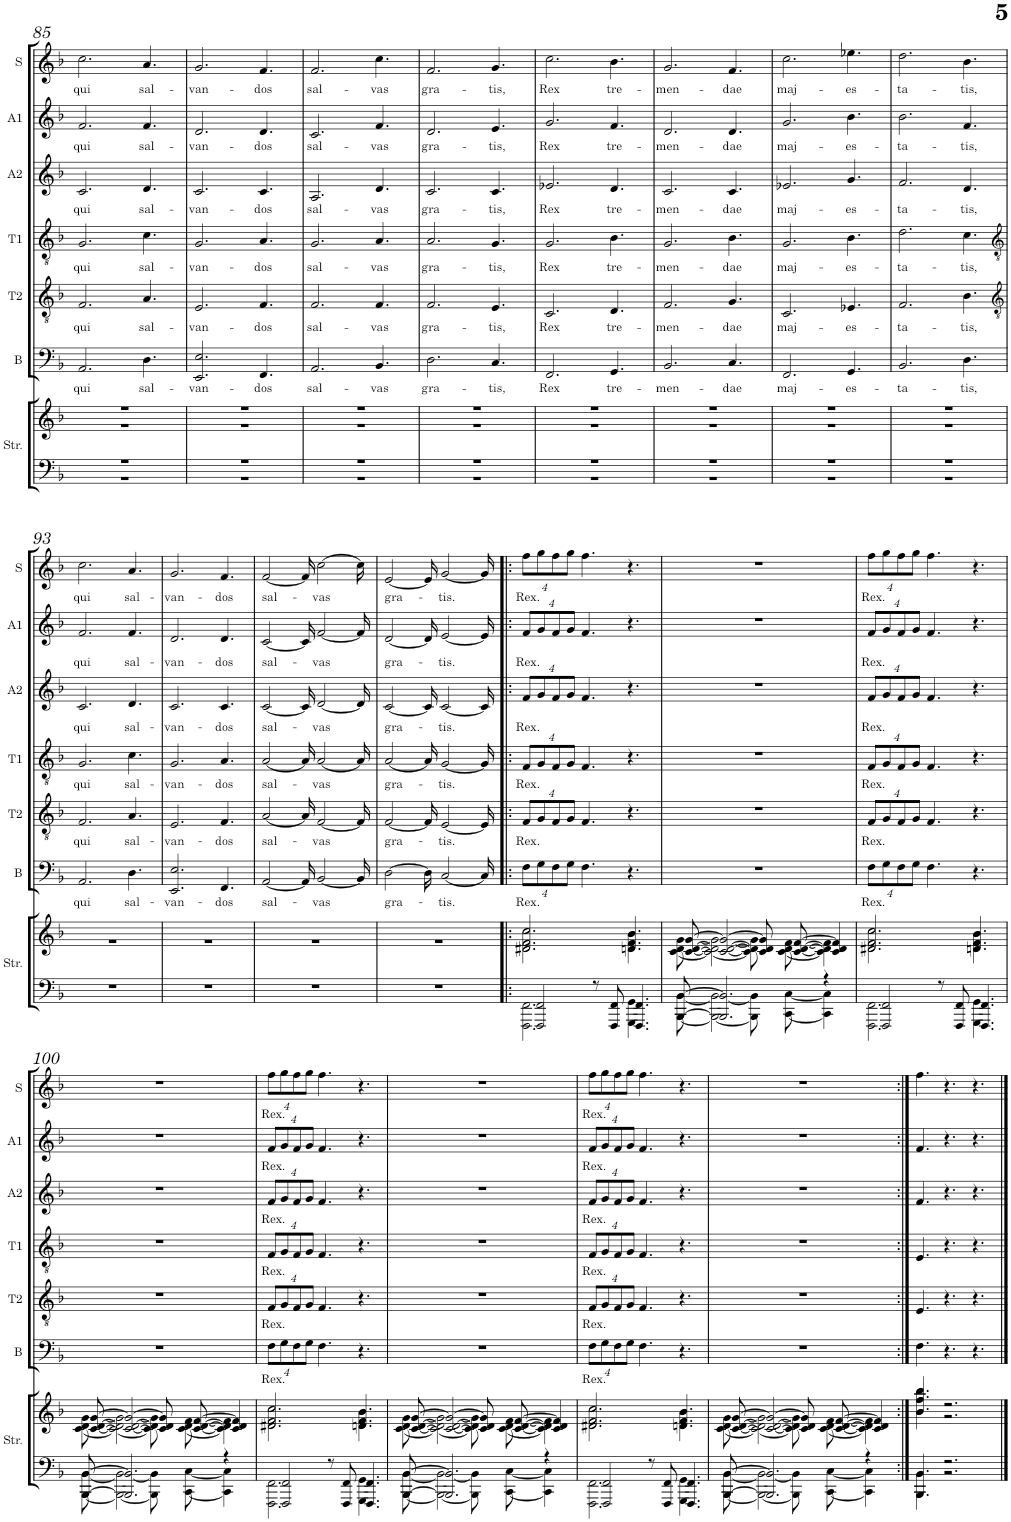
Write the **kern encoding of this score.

**kern	**kern	**kern	**text	**kern	**text	**kern	**text	**kern	**text	**kern	**text	**kern	**text
*part7	*part7	*part6	*part6	*part5	*part5	*part4	*part4	*part3	*part3	*part2	*part2	*part1	*part1
*staff8	*staff7	*staff6	*staff6	*staff5	*staff5	*staff4	*staff4	*staff3	*staff3	*staff2	*staff2	*staff1	*staff1
*I"Strings	*	*I"Bas	*	*I"Tenor 2	*	*I"Tenor 1	*	*I"Alt 2	*	*I"Alt 1	*	*I"Sopraan	*
*I'Str.	*	*I'B	*	*I'T2	*	*I'T1	*	*I'A2	*	*I'A1	*	*I'S	*
!!LO:PB:g=z
*clefF4	*clefG2	*clefF4	*	*clefGv2	*	*clefGv2	*	*clefG2	*	*clefG2	*	*clefG2	*
*k[b-]	*k[b-]	*k[b-]	*	*k[b-]	*	*k[b-]	*	*k[b-]	*	*k[b-]	*	*k[b-]	*
*F:	*F:	*F:	*	*F:	*	*F:	*	*F:	*	*F:	*	*F:	*
*M9/8	*M9/8	*M9/8	*	*M9/8	*	*M9/8	*	*M9/8	*	*M9/8	*	*M9/8	*
=85	=85	=85	=85	=85	=85	=85	=85	=85	=85	=85	=85	=85	=85
*^	*^	*	*	*	*	*	*	*	*	*	*	*	*
!	!	!	!	!	!LO:LY:b	!	!LO:LY:b	!	!LO:LY:b	!	!LO:LY:b	!	!LO:LY:b	!	!LO:LY:b
8%9r	8%9r	8%9r	8%9r	2.AA/	qui	2.F/	qui	2.G/	qui	2.c/	qui	2.f/	qui	2.cc\	qui
!	!	!	!	!	!LO:LY:b	!	!LO:LY:b	!	!LO:LY:b	!	!LO:LY:b	!	!LO:LY:b	!	!LO:LY:b
.	.	.	.	4.D\	sal-	4.A/	sal-	4.c\	sal-	4.d/	sal-	4.f/	sal-	4.a/	sal-
=86	=86	=86	=86	=86	=86	=86	=86	=86	=86	=86	=86	=86	=86	=86	=86
!	!	!	!	!	!LO:LY:b	!	!LO:LY:b	!	!LO:LY:b	!	!LO:LY:b	!	!LO:LY:b	!	!LO:LY:b
8%9r	8%9r	8%9r	8%9r	2.EE/ 2.E/	-van-	2.E/	-van-	2.G/	-van-	2.c/	-van-	2.d/	-van-	2.g/	-van-
!	!	!	!	!	!LO:LY:b	!	!LO:LY:b	!	!LO:LY:b	!	!LO:LY:b	!	!LO:LY:b	!	!LO:LY:b
.	.	.	.	4.FF/	-dos	4.F/	-dos	4.A/	-dos	4.c/	-dos	4.d/	-dos	4.f/	-dos
=87	=87	=87	=87	=87	=87	=87	=87	=87	=87	=87	=87	=87	=87	=87	=87
!	!	!	!	!	!LO:LY:b	!	!LO:LY:b	!	!LO:LY:b	!	!LO:LY:b	!	!LO:LY:b	!	!LO:LY:b
8%9r	8%9r	8%9r	8%9r	2.AA/	sal-	2.F/	sal-	2.G/	sal-	2.A/	sal-	2.c/	sal-	2.f/	sal-
!	!	!	!	!	!LO:LY:b	!	!LO:LY:b	!	!LO:LY:b	!	!LO:LY:b	!	!LO:LY:b	!	!LO:LY:b
.	.	.	.	4.BB-/	-vas	4.F/	-vas	4.A/	-vas	4.d/	-vas	4.f/	-vas	4.cc\	-vas
=88	=88	=88	=88	=88	=88	=88	=88	=88	=88	=88	=88	=88	=88	=88	=88
!	!	!	!	!	!LO:LY:b	!	!LO:LY:b	!	!LO:LY:b	!	!LO:LY:b	!	!LO:LY:b	!	!LO:LY:b
8%9r	8%9r	8%9r	8%9r	2.D\	gra-	2.F/	gra-	2.A/	gra-	2.c/	gra-	2.d/	gra-	2.f/	gra-
!	!	!	!	!	!LO:LY:b	!	!LO:LY:b	!	!LO:LY:b	!	!LO:LY:b	!	!LO:LY:b	!	!LO:LY:b
.	.	.	.	4.C/	-tis,	4.E/	-tis,	4.G/	-tis,	4.c/	-tis,	4.e/	-tis,	4.g/	-tis,
=89	=89	=89	=89	=89	=89	=89	=89	=89	=89	=89	=89	=89	=89	=89	=89
!	!	!	!	!	!LO:LY:b	!	!LO:LY:b	!	!LO:LY:b	!	!LO:LY:b	!	!LO:LY:b	!	!LO:LY:b
8%9r	8%9r	8%9r	8%9r	2.FF/	Rex	2.C/	Rex	2.G/	Rex	2.e-X/	Rex	2.g/	Rex	2.cc\	Rex
!	!	!	!	!	!LO:LY:b	!	!LO:LY:b	!	!LO:LY:b	!	!LO:LY:b	!	!LO:LY:b	!	!LO:LY:b
.	.	.	.	4.GG/	tre-	4.D/	tre-	4.B-\	tre-	4.d/	tre-	4.f/	tre-	4.b-\	tre-
=90	=90	=90	=90	=90	=90	=90	=90	=90	=90	=90	=90	=90	=90	=90	=90
!	!	!	!	!	!LO:LY:b	!	!LO:LY:b	!	!LO:LY:b	!	!LO:LY:b	!	!LO:LY:b	!	!LO:LY:b
8%9r	8%9r	8%9r	8%9r	2.BB-/	-men-	2.F/	-men-	2.G/	-men-	2.c/	-men-	2.d/	-men-	2.g/	-men-
!	!	!	!	!	!LO:LY:b	!	!LO:LY:b	!	!LO:LY:b	!	!LO:LY:b	!	!LO:LY:b	!	!LO:LY:b
.	.	.	.	4.C/	-dae	4.G/	-dae	4.B-\	-dae	4.c/	-dae	4.d/	-dae	4.f/	-dae
=91	=91	=91	=91	=91	=91	=91	=91	=91	=91	=91	=91	=91	=91	=91	=91
!	!	!	!	!	!LO:LY:b	!	!LO:LY:b	!	!LO:LY:b	!	!LO:LY:b	!	!LO:LY:b	!	!LO:LY:b
8%9r	8%9r	8%9r	8%9r	2.FF/	maj-	2.C/	maj-	2.G/	maj-	2.e-X/	maj-	2.g/	maj-	2.cc\	maj-
!	!	!	!	!	!LO:LY:b	!	!LO:LY:b	!	!LO:LY:b	!	!LO:LY:b	!	!LO:LY:b	!	!LO:LY:b
.	.	.	.	4.GG/	-es-	4.E-X/	-es-	4.B-\	-es-	4.g/	-es-	4.b-\	-es-	4.ee-X\	-es-
=92	=92	=92	=92	=92	=92	=92	=92	=92	=92	=92	=92	=92	=92	=92	=92
!	!	!	!	!	!LO:LY:b	!	!LO:LY:b	!	!LO:LY:b	!	!LO:LY:b	!	!LO:LY:b	!	!LO:LY:b
8%9r	8%9r	8%9r	8%9r	2.BB-/	-ta-	2.F/	-ta-	2.d\	-ta-	2.f/	-ta-	2.b-\	-ta-	2.dd\	-ta-
!	!	!	!	!	!LO:LY:b	!	!LO:LY:b	!	!LO:LY:b	!	!LO:LY:b	!	!LO:LY:b	!	!LO:LY:b
.	.	.	.	4.D\	-tis,	4.B-\	-tis,	4.c\	-tis,	4.d/	-tis,	4.f/	-tis,	4.b-\	-tis,
!!LO:LB:g=z
=93	=93	=93	=93	=93	=93	=93	=93	=93	=93	=93	=93	=93	=93	=93	=93
*	*	*	*	*	*	*clefGv2	*	*clefGv2	*	*	*	*	*	*	*
!	!	!	!	!	!LO:LY:b	!	!LO:LY:b	!	!LO:LY:b	!	!LO:LY:b	!	!LO:LY:b	!	!LO:LY:b
8%9r	1ryy	1ryy	8%9r	2.AA/	qui	2.F/	qui	2.G/	qui	2.c/	qui	2.f/	qui	2.cc\	qui
!	!	!	!	!	!LO:LY:b	!	!LO:LY:b	!	!LO:LY:b	!	!LO:LY:b	!	!LO:LY:b	!	!LO:LY:b
.	.	.	.	4.D\	sal-	4.A/	sal-	4.c\	sal-	4.d/	sal-	4.f/	sal-	4.a/	sal-
.	8ryy	8ryy	.	.	.	.	.	.	.	.	.	.	.	.	.
=94	=94	=94	=94	=94	=94	=94	=94	=94	=94	=94	=94	=94	=94	=94	=94
!	!	!	!	!	!LO:LY:b	!	!LO:LY:b	!	!LO:LY:b	!	!LO:LY:b	!	!LO:LY:b	!	!LO:LY:b
8%9r	1ryy	1ryy	8%9r	2.EE/ 2.E/	-van-	2.E/	-van-	2.G/	-van-	2.c/	-van-	2.d/	-van-	2.g/	-van-
!	!	!	!	!	!LO:LY:b	!	!LO:LY:b	!	!LO:LY:b	!	!LO:LY:b	!	!LO:LY:b	!	!LO:LY:b
.	.	.	.	4.FF/	-dos	4.F/	-dos	4.A/	-dos	4.c/	-dos	4.d/	-dos	4.f/	-dos
.	8ryy	8ryy	.	.	.	.	.	.	.	.	.	.	.	.	.
=95	=95	=95	=95	=95	=95	=95	=95	=95	=95	=95	=95	=95	=95	=95	=95
!	!	!	!	!	!LO:LY:b	!	!LO:LY:b	!	!LO:LY:b	!	!LO:LY:b	!	!LO:LY:b	!	!LO:LY:b
8%9r	1ryy	1ryy	8%9r	[2AA/	sal-	[2A/	sal-	[2A/	sal-	[2c/	sal-	[2c/	sal-	[2f/	sal-
.	.	.	.	16AA/]	.	16A/]	.	16A/]	.	16c/]	.	16c/]	.	16f/]	.
!	!	!	!	!	!LO:LY:b	!	!LO:LY:b	!	!LO:LY:b	!	!LO:LY:b	!	!LO:LY:b	!	!LO:LY:b
.	.	.	.	[2BB-/	-vas	[2F/	-vas	[2A/	-vas	[2d/	-vas	[2f/	-vas	[2cc\	-vas
.	8ryy	8ryy	.	.	.	.	.	.	.	.	.	.	.	.	.
.	.	.	.	16BB-/]	.	16F/]	.	16A/]	.	16d/]	.	16f/]	.	16cc\]	.
=96	=96	=96	=96	=96	=96	=96	=96	=96	=96	=96	=96	=96	=96	=96	=96
!	!	!	!	!	!LO:LY:b	!	!LO:LY:b	!	!LO:LY:b	!	!LO:LY:b	!	!LO:LY:b	!	!LO:LY:b
8%9r	1ryy	1ryy	8%9r	[2D\	gra-	[2F/	gra-	[2A/	gra-	[2c/	gra-	[2d/	gra-	[2e/	gra-
.	.	.	.	16D\]	.	16F/]	.	16A/]	.	16c/]	.	16d/]	.	16e/]	.
!	!	!	!	!	!LO:LY:b	!	!LO:LY:b	!	!LO:LY:b	!	!LO:LY:b	!	!LO:LY:b	!	!LO:LY:b
.	.	.	.	[2C/	-tis.	[2E/	-tis.	[2G/	-tis.	[2c/	-tis.	[2e/	-tis.	[2g/	-tis.
.	8ryy	8ryy	.	.	.	.	.	.	.	.	.	.	.	.	.
.	.	.	.	16C/]	.	16E/]	.	16G/]	.	16c/]	.	16e/]	.	16g/]	.
=97!|:	=97!|:	=97!|:	=97!|:	=97!|:	=97!|:	=97!|:	=97!|:	=97!|:	=97!|:	=97!|:	=97!|:	=97!|:	=97!|:	=97!|:	=97!|:
*	*	*	*	*Xbrackettup	*	*	*	*	*	*	*	*	*	*	*
!	!	!	!	!	!LO:LY:b	!	!	!	!	!	!	!	!	!	!
*	*	*	*	*	*	*Xbrackettup	*	*	*	*	*	*	*	*	*
!	!	!	!	!	!	!	!LO:LY:b	!	!	!	!	!	!	!	!
*	*	*	*	*	*	*	*	*Xbrackettup	*	*	*	*	*	*	*
!	!	!	!	!	!	!	!	!	!LO:LY:b	!	!	!	!	!	!
*	*	*	*	*	*	*	*	*	*	*Xbrackettup	*	*	*	*	*
!	!	!	!	!	!	!	!	!	!	!	!LO:LY:b	!	!	!	!
*	*	*	*	*	*	*	*	*	*	*	*	*Xbrackettup	*	*	*
!	!	!	!	!	!	!	!	!	!	!	!	!	!LO:LY:b	!	!
*	*	*	*	*	*	*	*	*	*	*	*	*	*	*Xbrackettup	*
!	!	!	!	!	!	!	!	!	!	!	!	!	!	!	!LO:LY:b
2FFF/ 2FF/	2.FFF\ 2.FF\	2.d#X/ 2.f/ 2.cc/	2.d#\ 2.f\ 2.cc\	32%3F\L	Rex.	32%3F/L	Rex.	32%3F/L	Rex.	32%3f/L	Rex.	32%3f/L	Rex.	32%3ff\L	Rex.
.	.	.	.	32%3G\	.	32%3G/	.	32%3G/	.	32%3g/	.	32%3g/	.	32%3gg\	.
.	.	.	.	32%3F\	.	32%3F/	.	32%3F/	.	32%3f/	.	32%3f/	.	32%3ff\	.
.	.	.	.	32%3G\J	.	32%3G/J	.	32%3G/J	.	32%3g/J	.	32%3g/J	.	32%3gg\J	.
.	.	.	.	4.F\	.	4.F/	.	4.F/	.	4.f/	.	4.f/	.	4.ff\	.
8r	.	.	.	.	.	.	.	.	.	.	.	.	.	.	.
8FFF/ 8FF/	.	.	.	.	.	.	.	.	.	.	.	.	.	.	.
4.FFF/ 4.FF/	4.GGG\ 4.GG\	4.dn/ 4.f/ 4.b-/	4.d\ 4.f\ 4.b-\	4.r	.	4.r	.	4.r	.	4.r	.	4.r	.	4.r	.
=98	=98	=98	=98	=98	=98	=98	=98	=98	=98	=98	=98	=98	=98	=98	=98
[8BBB-/ [8BB-/	[8BBB-\ [8BB-\	[8c/ [8d/ [8g/	[8c\ [8d\ [8g\	8%9r	.	8%9r	.	8%9r	.	8%9r	.	8%9r	.	8%9r	.
2.BBB-/] 2.BB-/]	2BBB-\_ 2BB-\_	2c/_ 2d/_ 2g/_	2c\_ 2d\_ 2g\_	.	.	.	.	.	.	.	.	.	.	.	.
.	8BBB-\] 8BB-\]	8c/] 8d/] 8g/]	8c\] 8d\] 8g\]	.	.	.	.	.	.	.	.	.	.	.	.
.	[8CC\ [8C\	[8c/ [8d/ [8f/	[8c\ [8d\ [8f\	.	.	.	.	.	.	.	.	.	.	.	.
4r	4CC\] 4C\]	4c/] 4d/] 4f/]	4c\] 4d\] 4f\]	.	.	.	.	.	.	.	.	.	.	.	.
=99	=99	=99	=99	=99	=99	=99	=99	=99	=99	=99	=99	=99	=99	=99	=99
!	!	!	!	!	!LO:LY:b	!	!LO:LY:b	!	!LO:LY:b	!	!LO:LY:b	!	!LO:LY:b	!	!LO:LY:b
2FFF/ 2FF/	2.FFF\ 2.FF\	2.d#X/ 2.f/ 2.cc/	2.d#\ 2.f\ 2.cc\	32%3F\L	Rex.	32%3F/L	Rex.	32%3F/L	Rex.	32%3f/L	Rex.	32%3f/L	Rex.	32%3ff\L	Rex.
.	.	.	.	32%3G\	.	32%3G/	.	32%3G/	.	32%3g/	.	32%3g/	.	32%3gg\	.
.	.	.	.	32%3F\	.	32%3F/	.	32%3F/	.	32%3f/	.	32%3f/	.	32%3ff\	.
.	.	.	.	32%3G\J	.	32%3G/J	.	32%3G/J	.	32%3g/J	.	32%3g/J	.	32%3gg\J	.
.	.	.	.	4.F\	.	4.F/	.	4.F/	.	4.f/	.	4.f/	.	4.ff\	.
8r	.	.	.	.	.	.	.	.	.	.	.	.	.	.	.
8FFF/ 8FF/	.	.	.	.	.	.	.	.	.	.	.	.	.	.	.
4.FFF/ 4.FF/	4.GGG\ 4.GG\	4.dn/ 4.f/ 4.b-/	4.d\ 4.f\ 4.b-\	4.r	.	4.r	.	4.r	.	4.r	.	4.r	.	4.r	.
!!LO:LB:g=z
=100	=100	=100	=100	=100	=100	=100	=100	=100	=100	=100	=100	=100	=100	=100	=100
[8BBB-/ [8BB-/	[8BBB-\ [8BB-\	[8c/ [8d/ [8g/	[8c\ [8d\ [8g\	8%9r	.	8%9r	.	8%9r	.	8%9r	.	8%9r	.	8%9r	.
2.BBB-/] 2.BB-/]	2BBB-\_ 2BB-\_	2c/_ 2d/_ 2g/_	2c\_ 2d\_ 2g\_	.	.	.	.	.	.	.	.	.	.	.	.
.	8BBB-\] 8BB-\]	8c/] 8d/] 8g/]	8c\] 8d\] 8g\]	.	.	.	.	.	.	.	.	.	.	.	.
.	[8CC\ [8C\	[8c/ [8d/ [8f/	[8c\ [8d\ [8f\	.	.	.	.	.	.	.	.	.	.	.	.
4r	4CC\] 4C\]	4c/] 4d/] 4f/]	4c\] 4d\] 4f\]	.	.	.	.	.	.	.	.	.	.	.	.
=101	=101	=101	=101	=101	=101	=101	=101	=101	=101	=101	=101	=101	=101	=101	=101
!	!	!	!	!	!LO:LY:b	!	!LO:LY:b	!	!LO:LY:b	!	!LO:LY:b	!	!LO:LY:b	!	!LO:LY:b
2FFF/ 2FF/	2.FFF\ 2.FF\	2.d#X/ 2.f/ 2.cc/	2.d#\ 2.f\ 2.cc\	32%3F\L	Rex.	32%3F/L	Rex.	32%3F/L	Rex.	32%3f/L	Rex.	32%3f/L	Rex.	32%3ff\L	Rex.
.	.	.	.	32%3G\	.	32%3G/	.	32%3G/	.	32%3g/	.	32%3g/	.	32%3gg\	.
.	.	.	.	32%3F\	.	32%3F/	.	32%3F/	.	32%3f/	.	32%3f/	.	32%3ff\	.
.	.	.	.	32%3G\J	.	32%3G/J	.	32%3G/J	.	32%3g/J	.	32%3g/J	.	32%3gg\J	.
.	.	.	.	4.F\	.	4.F/	.	4.F/	.	4.f/	.	4.f/	.	4.ff\	.
8r	.	.	.	.	.	.	.	.	.	.	.	.	.	.	.
8FFF/ 8FF/	.	.	.	.	.	.	.	.	.	.	.	.	.	.	.
4.FFF/ 4.FF/	4.GGG\ 4.GG\	4.dn/ 4.f/ 4.b-/	4.d\ 4.f\ 4.b-\	4.r	.	4.r	.	4.r	.	4.r	.	4.r	.	4.r	.
=102	=102	=102	=102	=102	=102	=102	=102	=102	=102	=102	=102	=102	=102	=102	=102
[8BBB-/ [8BB-/	[8BBB-\ [8BB-\	[8c/ [8d/ [8g/	[8c\ [8d\ [8g\	8%9r	.	8%9r	.	8%9r	.	8%9r	.	8%9r	.	8%9r	.
2.BBB-/] 2.BB-/]	2BBB-\_ 2BB-\_	2c/_ 2d/_ 2g/_	2c\_ 2d\_ 2g\_	.	.	.	.	.	.	.	.	.	.	.	.
.	8BBB-\] 8BB-\]	8c/] 8d/] 8g/]	8c\] 8d\] 8g\]	.	.	.	.	.	.	.	.	.	.	.	.
.	[8CC\ [8C\	[8c/ [8d/ [8f/	[8c\ [8d\ [8f\	.	.	.	.	.	.	.	.	.	.	.	.
4r	4CC\] 4C\]	4c/] 4d/] 4f/]	4c\] 4d\] 4f\]	.	.	.	.	.	.	.	.	.	.	.	.
=103	=103	=103	=103	=103	=103	=103	=103	=103	=103	=103	=103	=103	=103	=103	=103
!	!	!	!	!	!LO:LY:b	!	!LO:LY:b	!	!LO:LY:b	!	!LO:LY:b	!	!LO:LY:b	!	!LO:LY:b
2FFF/ 2FF/	2.FFF\ 2.FF\	2.d#X/ 2.f/ 2.cc/	2.d#\ 2.f\ 2.cc\	32%3F\L	Rex.	32%3F/L	Rex.	32%3F/L	Rex.	32%3f/L	Rex.	32%3f/L	Rex.	32%3ff\L	Rex.
.	.	.	.	32%3G\	.	32%3G/	.	32%3G/	.	32%3g/	.	32%3g/	.	32%3gg\	.
.	.	.	.	32%3F\	.	32%3F/	.	32%3F/	.	32%3f/	.	32%3f/	.	32%3ff\	.
.	.	.	.	32%3G\J	.	32%3G/J	.	32%3G/J	.	32%3g/J	.	32%3g/J	.	32%3gg\J	.
.	.	.	.	4.F\	.	4.F/	.	4.F/	.	4.f/	.	4.f/	.	4.ff\	.
8r	.	.	.	.	.	.	.	.	.	.	.	.	.	.	.
8FFF/ 8FF/	.	.	.	.	.	.	.	.	.	.	.	.	.	.	.
4.FFF/ 4.FF/	4.GGG\ 4.GG\	4.dn/ 4.f/ 4.b-/	4.d\ 4.f\ 4.b-\	4.r	.	4.r	.	4.r	.	4.r	.	4.r	.	4.r	.
=104	=104	=104	=104	=104	=104	=104	=104	=104	=104	=104	=104	=104	=104	=104	=104
[8BBB-/ [8BB-/	[8BBB-\ [8BB-\	[8c/ [8d/ [8g/	[8c\ [8d\ [8g\	8%9r	.	8%9r	.	8%9r	.	8%9r	.	8%9r	.	8%9r	.
2.BBB-/] 2.BB-/]	2BBB-\_ 2BB-\_	2c/_ 2d/_ 2g/_	2c\_ 2d\_ 2g\_	.	.	.	.	.	.	.	.	.	.	.	.
.	8BBB-\] 8BB-\]	8c/] 8d/] 8g/]	8c\] 8d\] 8g\]	.	.	.	.	.	.	.	.	.	.	.	.
.	[8CC\ [8C\	[8c/ [8d/ [8f/	[8c\ [8d\ [8f\	.	.	.	.	.	.	.	.	.	.	.	.
4r	4CC\] 4C\]	4c/] 4d/] 4f/]	4c\] 4d\] 4f\]	.	.	.	.	.	.	.	.	.	.	.	.
=105:|!	=105:|!	=105:|!	=105:|!	=105:|!	=105:|!	=105:|!	=105:|!	=105:|!	=105:|!	=105:|!	=105:|!	=105:|!	=105:|!	=105:|!	=105:|!
4.BBB-/ 4.BB-/	4.BBB-\ 4.BB-\	4.b-/ 4.ff/ 4.bb-/	4.b-\ 4.ff\ 4.bb-\	4.F\	.	4.E/	.	4.E/	.	4.f/	.	4.f/	.	4.ff\	.
2.r	2.r	2.r	2.r	4.r	.	4.r	.	4.r	.	4.r	.	4.r	.	4.r	.
.	.	.	.	4.r	.	4.r	.	4.r	.	4.r	.	4.r	.	4.r	.
*v	*v	*	*	*	*	*	*	*	*	*	*	*	*	*	*
*	*v	*v	*	*	*	*	*	*	*	*	*	*	*	*
==	==	==	==	==	==	==	==	==	==	==	==	==	==
*-	*-	*-	*-	*-	*-	*-	*-	*-	*-	*-	*-	*-	*-
